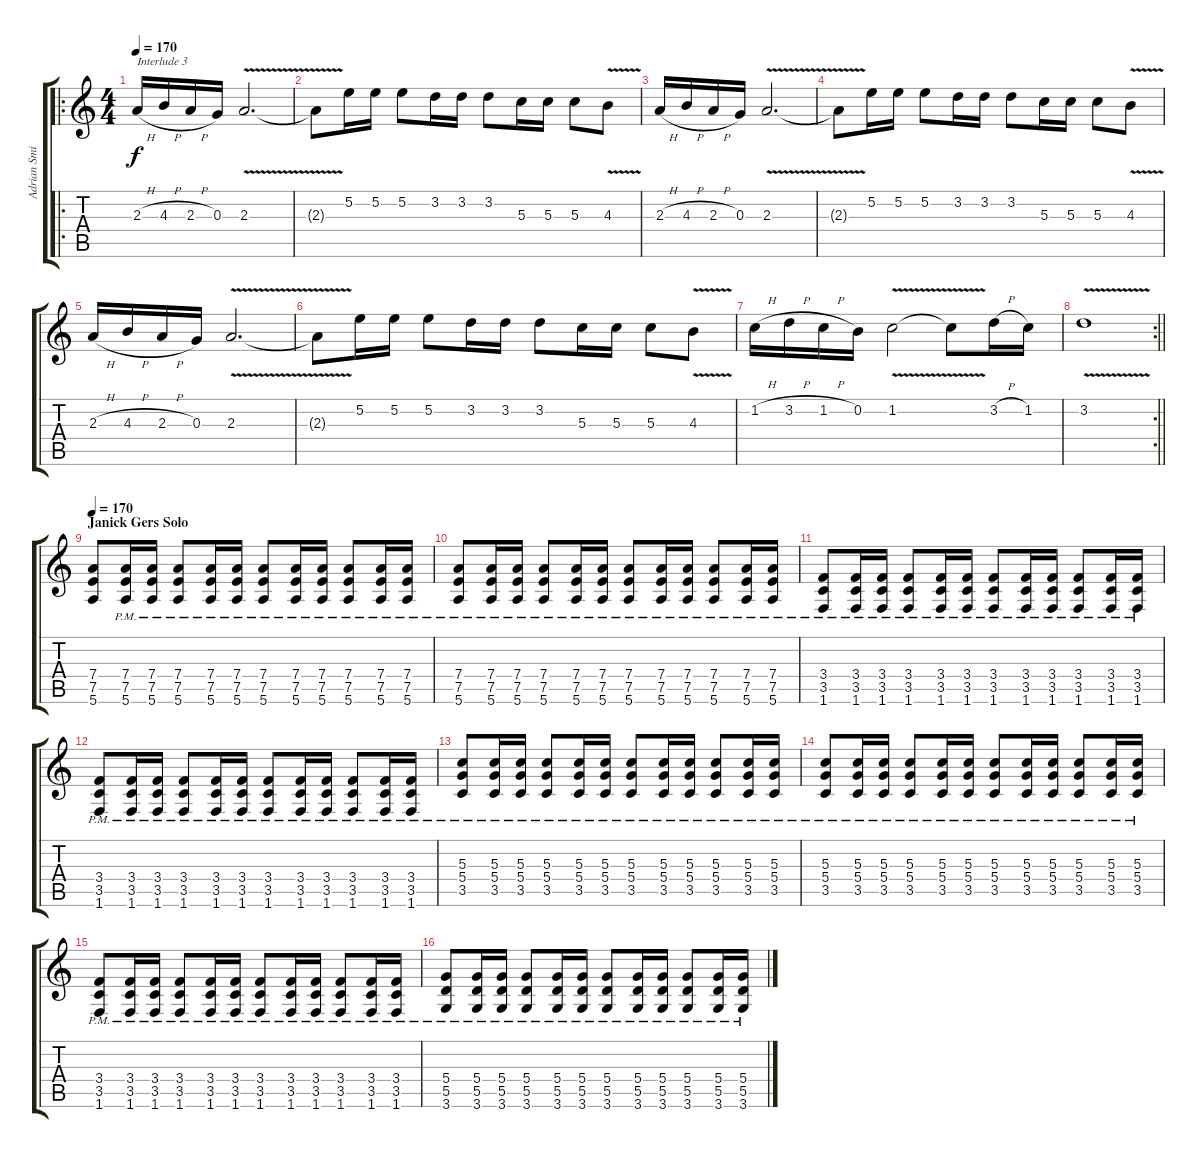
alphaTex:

\track ("Adrian Smith" "Adrian Smi") {instrument electricguitarclean}
\staff {score tabs}
\tuning (E4 B3 G3 D3 A2 E2) {hide}
\ro
\ts (4 4)
\tempo 170
\clef g2
\ks c
2.3{h}.16{txt "Interlude 3" dy f} 4.3{h}.16 2.3{h}.16 0.3.16 2.3{v}.2{d} |
2.3{t}.8 5.2.16 5.2.16 5.2.8 3.2.16 3.2.16 3.2.8 5.3.16 5.3.16 5.3.8 4.3{v}.8 |
2.3{h}.16 4.3{h}.16 2.3{h}.16 0.3.16 2.3{v}.2{d} |
2.3{t}.8 5.2.16 5.2.16 5.2.8 3.2.16 3.2.16 3.2.8 5.3.16 5.3.16 5.3.8 4.3{v}.8 |
2.3{h}.16 4.3{h}.16 2.3{h}.16 0.3.16 2.3{v}.2{d} |
2.3{t}.8 5.2.16 5.2.16 5.2.8 3.2.16 3.2.16 3.2.8 5.3.16 5.3.16 5.3.8 4.3{v}.8 |
1.2{h}.16 3.2{h}.16 1.2{h}.16 0.2.16 1.2{v}.2 1.2{t}.8 3.2{h}.16 1.2.16 |
\rc 2
\barLineRight lightlight
3.2{v}.1 |
\section ("" "Janick Gers Solo")
\tempo 170
(7.4 7.5 5.6).8 (7.4{pm} 7.5{pm} 5.6{pm}).16 (7.4{pm} 7.5{pm} 5.6{pm}).16 (7.4{pm} 7.5{pm} 5.6{pm}).8 (7.4{pm} 7.5{pm} 5.6{pm}).16 (7.4{pm} 7.5{pm} 5.6{pm}).16 (7.4{pm} 7.5{pm} 5.6{pm}).8 (7.4{pm} 7.5{pm} 5.6{pm}).16 (7.4{pm} 7.5{pm} 5.6{pm}).16 (7.4{pm} 7.5{pm} 5.6{pm}).8 (7.4{pm} 7.5{pm} 5.6{pm}).16 (7.4{pm} 7.5{pm} 5.6{pm}).16 |
(7.4 7.5{pm} 5.6).8 (7.4{pm} 7.5{pm} 5.6{pm}).16 (7.4{pm} 7.5{pm} 5.6{pm}).16 (7.4{pm} 7.5{pm} 5.6{pm}).8 (7.4{pm} 7.5{pm} 5.6{pm}).16 (7.4{pm} 7.5{pm} 5.6{pm}).16 (7.4{pm} 7.5{pm} 5.6{pm}).8 (7.4{pm} 7.5{pm} 5.6{pm}).16 (7.4{pm} 7.5{pm} 5.6{pm}).16 (7.4{pm} 7.5{pm} 5.6{pm}).8 (7.4{pm} 7.5{pm} 5.6{pm}).16 (7.4{pm} 7.5{pm} 5.6{pm}).16 |
(3.4{pm} 3.5{pm} 1.6{pm}).8 (3.4{pm} 3.5{pm} 1.6{pm}).16 (3.4{pm} 3.5{pm} 1.6{pm}).16 (3.4{pm} 3.5{pm} 1.6{pm}).8 (3.4{pm} 3.5{pm} 1.6{pm}).16 (3.4{pm} 3.5{pm} 1.6{pm}).16 (3.4{pm} 3.5{pm} 1.6{pm}).8 (3.4{pm} 3.5{pm} 1.6{pm}).16 (3.4{pm} 3.5{pm} 1.6{pm}).16 (3.4{pm} 3.5{pm} 1.6{pm}).8 (3.4{pm} 3.5{pm} 1.6{pm}).16 (3.4{pm} 3.5{pm} 1.6{pm}).16 |
(3.4{pm} 3.5{pm} 1.6{pm}).8 (3.4{pm} 3.5{pm} 1.6{pm}).16 (3.4{pm} 3.5{pm} 1.6{pm}).16 (3.4{pm} 3.5{pm} 1.6{pm}).8 (3.4{pm} 3.5{pm} 1.6{pm}).16 (3.4{pm} 3.5{pm} 1.6{pm}).16 (3.4{pm} 3.5{pm} 1.6{pm}).8 (3.4{pm} 3.5{pm} 1.6{pm}).16 (3.4{pm} 3.5{pm} 1.6{pm}).16 (3.4{pm} 3.5{pm} 1.6{pm}).8 (3.4{pm} 3.5{pm} 1.6{pm}).16 (3.4{pm} 3.5{pm} 1.6{pm}).16 |
(5.3 5.4{pm} 3.5{pm}).8 (5.3 5.4{pm} 3.5{pm}).16 (5.3 5.4{pm} 3.5{pm}).16 (5.3 5.4{pm} 3.5{pm}).8 (5.3 5.4{pm} 3.5{pm}).16 (5.3 5.4{pm} 3.5{pm}).16 (5.3 5.4{pm} 3.5{pm}).8 (5.3 5.4{pm} 3.5{pm}).16 (5.3 5.4{pm} 3.5{pm}).16 (5.3 5.4{pm} 3.5{pm}).8 (5.3 5.4{pm} 3.5{pm}).16 (5.3 5.4{pm} 3.5{pm}).16 |
(5.3 5.4{pm} 3.5{pm}).8 (5.3 5.4{pm} 3.5{pm}).16 (5.3 5.4{pm} 3.5{pm}).16 (5.3 5.4{pm} 3.5{pm}).8 (5.3 5.4{pm} 3.5{pm}).16 (5.3 5.4{pm} 3.5{pm}).16 (5.3 5.4{pm} 3.5{pm}).8 (5.3 5.4{pm} 3.5{pm}).16 (5.3 5.4{pm} 3.5{pm}).16 (5.3 5.4{pm} 3.5{pm}).8 (5.3 5.4{pm} 3.5{pm}).16 (5.3 5.4{pm} 3.5{pm}).16 |
(3.4{pm} 3.5{pm} 1.6{pm}).8 (3.4{pm} 3.5{pm} 1.6{pm}).16 (3.4{pm} 3.5{pm} 1.6{pm}).16 (3.4{pm} 3.5{pm} 1.6{pm}).8 (3.4{pm} 3.5{pm} 1.6{pm}).16 (3.4{pm} 3.5{pm} 1.6{pm}).16 (3.4{pm} 3.5{pm} 1.6{pm}).8 (3.4{pm} 3.5{pm} 1.6{pm}).16 (3.4{pm} 3.5{pm} 1.6{pm}).16 (3.4{pm} 3.5{pm} 1.6{pm}).8 (3.4{pm} 3.5{pm} 1.6{pm}).16 (3.4{pm} 3.5{pm} 1.6{pm}).16 |
(5.4 5.5 3.6{pm}).8 (5.4{pm} 5.5{pm} 3.6{pm}).16 (5.4{pm} 5.5{pm} 3.6{pm}).16 (5.4{pm} 5.5{pm} 3.6{pm}).8 (5.4{pm} 5.5{pm} 3.6{pm}).16 (5.4{pm} 5.5{pm} 3.6{pm}).16 (5.4{pm} 5.5{pm} 3.6{pm}).8 (5.4{pm} 5.5{pm} 3.6{pm}).16 (5.4{pm} 5.5{pm} 3.6{pm}).16 (5.4{pm} 5.5{pm} 3.6{pm}).8 (5.4{pm} 5.5{pm} 3.6{pm}).16 (5.4{pm} 5.5{pm} 3.6{pm}).16
